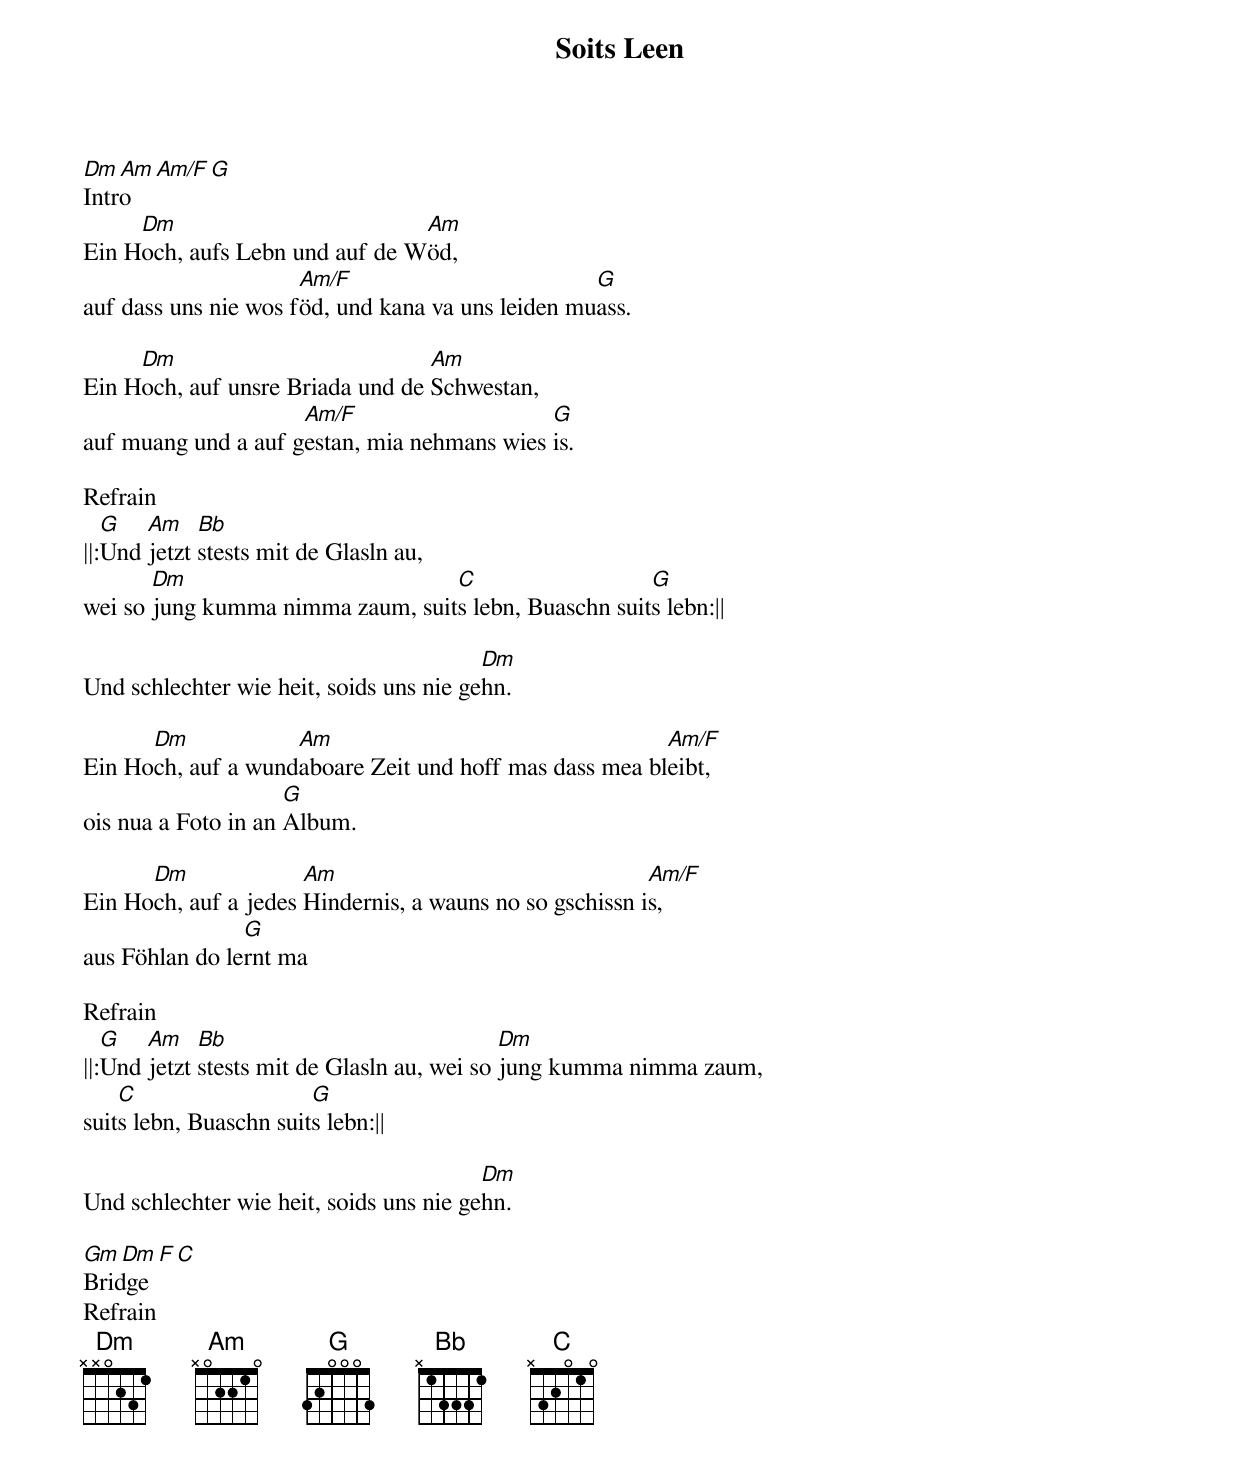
{t: Soits Leen}
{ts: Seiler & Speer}


[Dm Am Am/F G]Intro
Ein H[Dm]och, aufs Lebn und auf de W[Am]öd,
auf dass uns nie wos f[Am/F]öd, und kana va uns leiden mu[G]ass.

Ein H[Dm]och, auf unsre Briada und de [Am]Schwestan,
auf muang und a auf g[Am/F]estan, mia nehmans wies [G]is.

Refrain
||:[G]Und [Am]jetzt [Bb]stests mit de Glasln au,
wei so [Dm]jung kumma nimma zaum, suit[C]s lebn, Buaschn suit[G]s lebn:||

Und schlechter wie heit, soids uns nie ge[Dm]hn.

Ein Ho[Dm]ch, auf a wund[Am]aboare Zeit und hoff mas dass mea bl[Am/F]eibt,
ois nua a Foto in an [G]Album.

Ein Ho[Dm]ch, auf a jedes [Am]Hindernis, a wauns no so gschissn i[Am/F]s,
aus Föhlan do le[G]rnt ma

Refrain
||:[G]Und [Am]jetzt [Bb]stests mit de Glasln au, wei so [Dm]jung kumma nimma zaum,
suit[C]s lebn, Buaschn suit[G]s lebn:||

Und schlechter wie heit, soids uns nie ge[Dm]hn.

[Gm Dm F C]Bridge
Refrain
